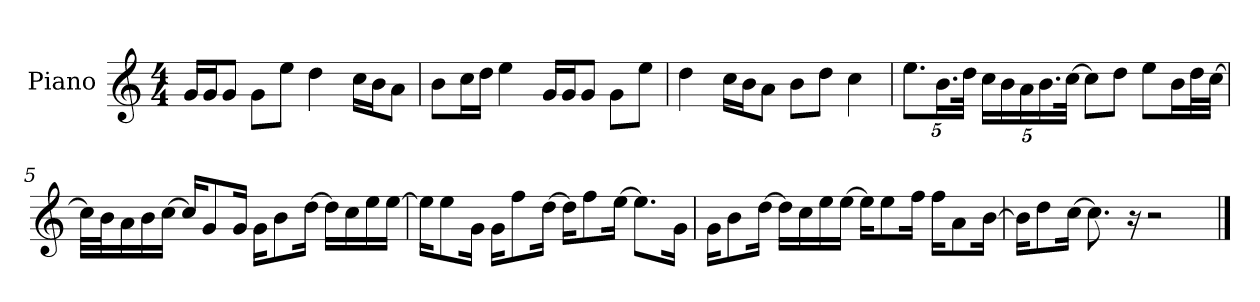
**kern
*part1
*staff1
*I"Piano
*I'P-no
*clefG2
*k[]
*M4/4
*MM90
=1
16g/LL
16g/J
8g/J
8g\L
8ee\J
4dd\
16cc\LL
16b\J
8a\J
=2
8b\L
16cc\L
16dd\JJ
4ee\
16g/LL
16g/J
8g/J
8g\L
8ee\J
=3
4dd\
16cc\LL
16b\J
8a\J
8b\L
8dd\J
4cc\
=4
*Xbrackettup
10.ee\L
20.b\L
40dd\JJk
20cc\LL
20b\
20a\
20.b\
[40cc\JJk
8cc\L]
8dd\J
8ee\L
16b\L
32dd\L
[32cc\JJJ
!!LO:LB:g=z
=5
32cc\LLL]
32b\J
16a\
16b\
[16cc\JJ
16cc/KL]
8g/
16g/Jk
16g\KL
8b\
[16dd\Jk
16dd\LL]
16cc\
16ee\
[16ee\JJ
=6
16ee\KL]
8ee\
16g\Jk
16g\KL
8ff\
[16dd\Jk
16dd\KL]
8ff\
[16ee\Jk
8.ee\L]
16g\Jk
=7
16g\KL
8b\
[16dd\Jk
16dd\LL]
16cc\
16ee\
[16ee\JJ
16ee\KL]
8ee\
16ff\Jk
16ff\KL
8a\
[16b\Jk
=8
16b\KL]
8dd\
[16cc\Jk
8.cc\]
16r
2r
==
*-
